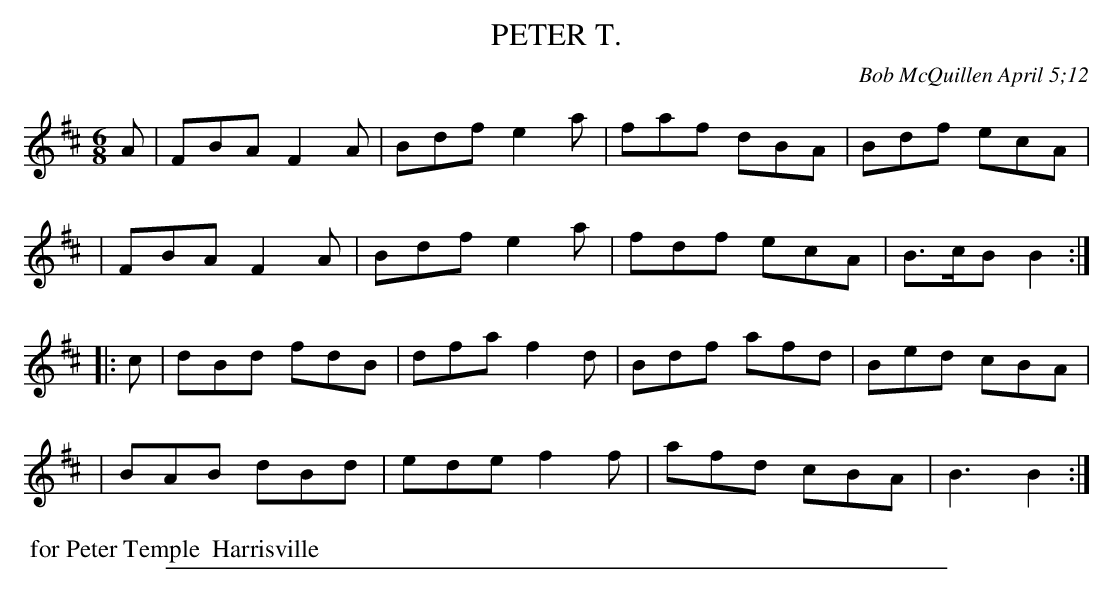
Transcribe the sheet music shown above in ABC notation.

X:1
T: PETER T.
C: Bob McQuillen April 5;12
M: 6/8
L: 1/8
K: Bm
A \
| FBA F2A | Bdf e2a | faf dBA | Bdf ecA |
| FBA F2A | Bdf e2a | fdf ecA | B>cB B2 :|
|: c \
| dBd fdB | dfa f2d | Bdf afd | Bed cBA |
| BAB dBd | ede f2f | afd cBA | B3 B2 :|
